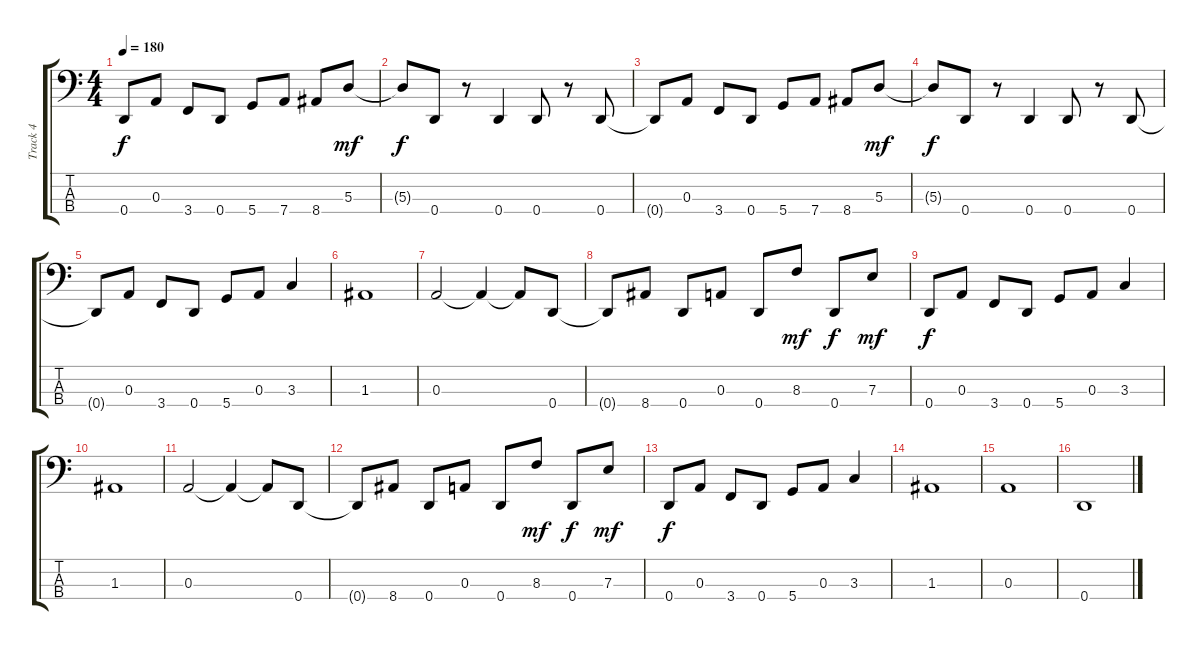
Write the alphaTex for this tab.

\track ("Track 4" "Track 4") {instrument electricbassfinger}
\staff {score tabs}
\tuning (G2 D2 A1 D1) {hide}
\ts (4 4)
\tempo 180
\clef f4
\ks c
0.4{t}.8{dy f} 0.3.8 3.4.8 0.4.8 5.4.8 7.4.8 8.4.8 5.3.8{dy mf} |
5.3{t}.8{dy f} 0.4.8 r.8 0.4.4 0.4.8 r.8 0.4.8 |
0.4{t}.8 0.3.8 3.4.8 0.4.8 5.4.8 7.4.8 8.4.8 5.3.8{dy mf} |
5.3{t}.8{dy f} 0.4.8 r.8 0.4.4 0.4.8 r.8 0.4.8 |
0.4{t}.8 0.3.8 3.4.8 0.4.8 5.4.8 0.3.8 3.3.4 |
1.3.1 |
0.3.2 0.3{t}.4 0.3{t}.8 0.4.8 |
0.4{t}.8 8.4.8 0.4.8 0.3.8 0.4.8 8.3.8{dy mf} 0.4.8{dy f} 7.3.8{dy mf} |
0.4.8{dy f} 0.3.8 3.4.8 0.4.8 5.4.8 0.3.8 3.3.4 |
1.3.1 |
0.3.2 0.3{t}.4 0.3{t}.8 0.4.8 |
0.4{t}.8 8.4.8 0.4.8 0.3.8 0.4.8 8.3.8{dy mf} 0.4.8{dy f} 7.3.8{dy mf} |
0.4.8{dy f} 0.3.8 3.4.8 0.4.8 5.4.8 0.3.8 3.3.4 |
1.3.1 |
0.3.1 |
0.4.1
